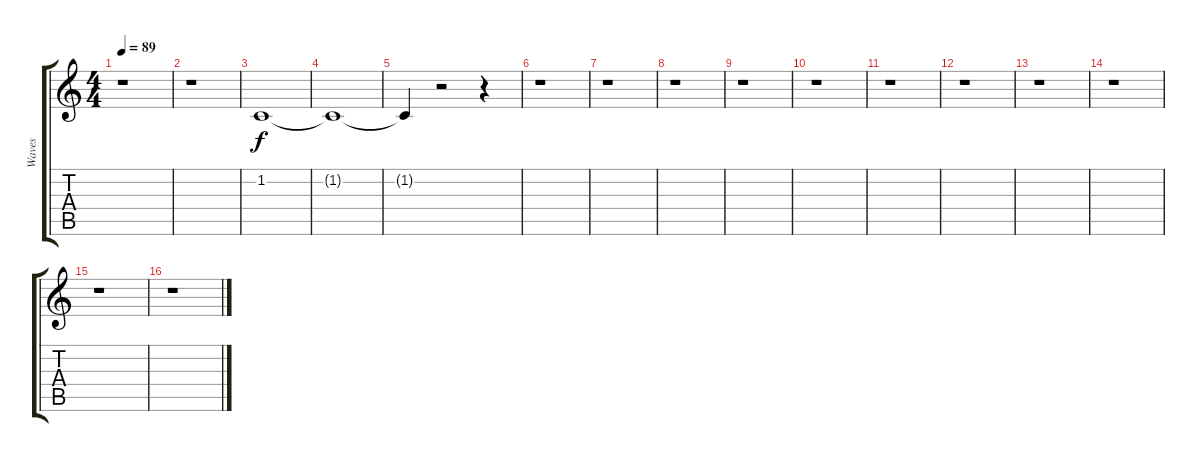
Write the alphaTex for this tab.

\track ("Waves" "Waves") {instrument seashore}
\staff {score tabs}
\tuning (E4 B3 G3 D3 A2 E2) {hide}
\ts (4 4)
\tempo 89
\clef g2
\ks c
r.1{dy f} |
r.1 |
1.2.1 |
1.2{t}.1 |
1.2{t}.4 r.2 r.4 |
r.1 |
r.1 |
r.1 |
r.1 |
r.1 |
r.1 |
r.1 |
r.1 |
r.1 |
r.1 |
r.1
